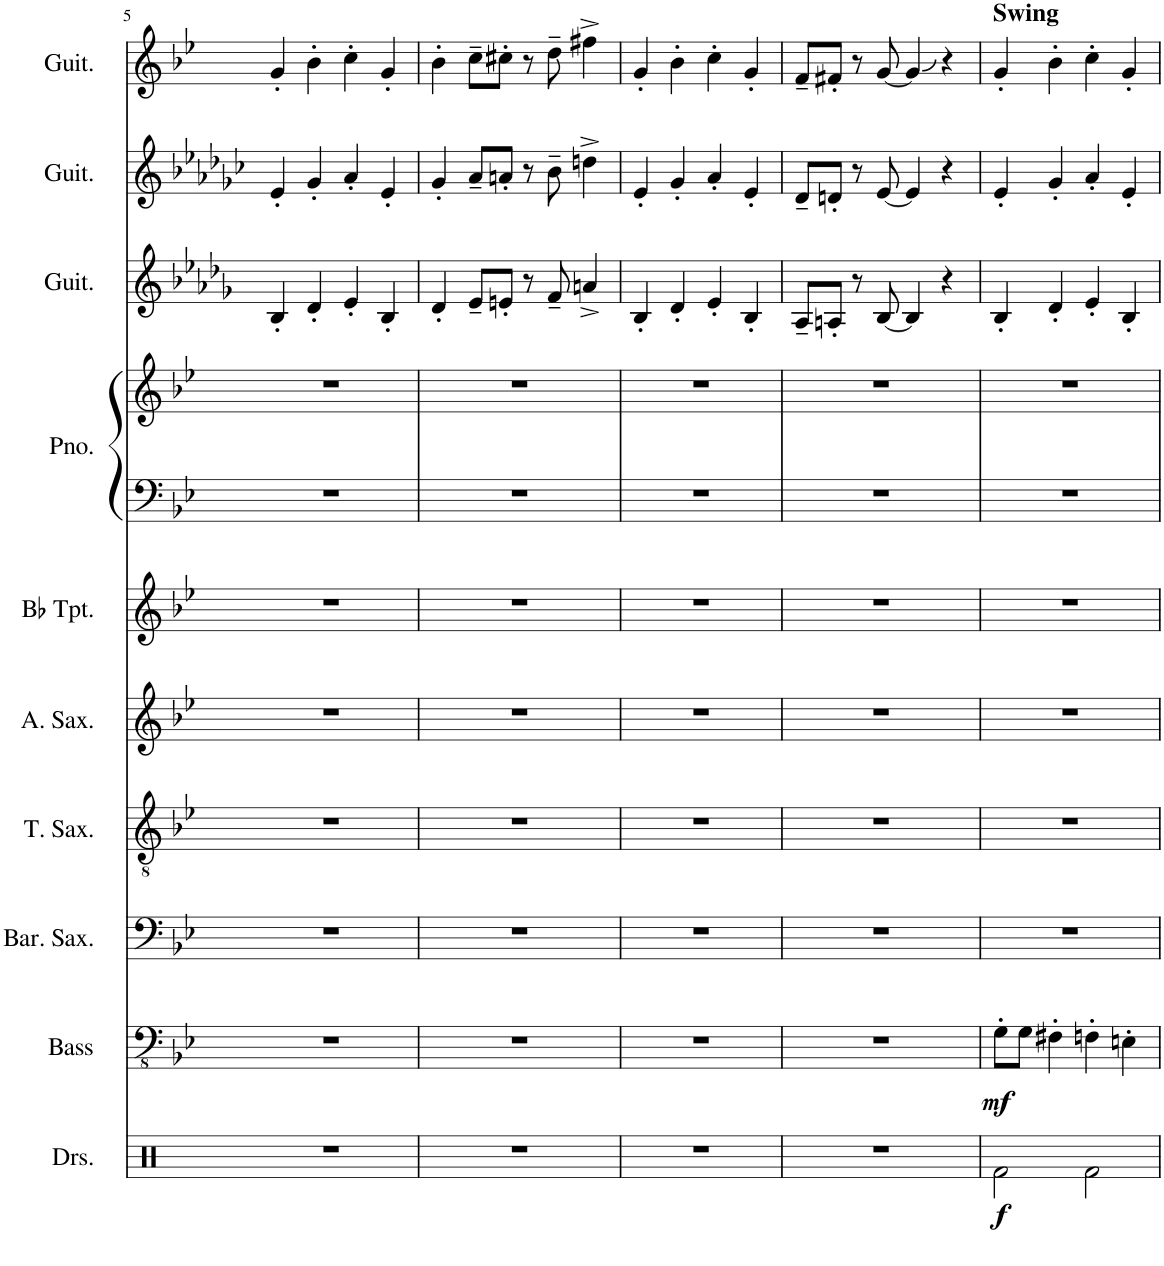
**kern	**dynam	**kern	**dynam	**kern	**kern	**kern	**kern	**kern	**kern	**kern	**kern	**kern
*part10	*part10	*part9	*part9	*part8	*part7	*part6	*part5	*part4	*part4	*part3	*part2	*part1
*staff11	*staff11	*staff10	*staff10	*staff9	*staff8	*staff7	*staff6	*staff5	*staff4	*staff3	*staff2	*staff1
*I"Drumset	*	*I"Acoustic Bass	*	*I"Baritone Saxophone	*I"Tenor Saxophone	*I"Alto Saxophone	*I"Bb Trumpet	*I"Piano	*	*I"Acoustic Guitar	*I"Acoustic Guitar	*I"Acoustic Guitar
*I'Drs.	*	*I'Bass	*	*I'Bar. Sax.	*I'T. Sax.	*I'A. Sax.	*I'Bb Tpt.	*I'Pno.	*	*I'Guit.	*I'Guit.	*I'Guit.
!!LO:PB:g=z
*clefX	*	*clefFv4	*	*clefF4	*clefGv2	*clefG2	*clefG2	*clefF4	*clefG2	*clefG2	*clefG2	*clefG2
*	*	*	*	*ITrd12c21	*ITrd8c14	*ITrd5c9	*ITrd1c2	*	*	*	*	*
*k[]	*	*k[b-e-]	*	*k[b-e-]	*k[b-e-]	*k[b-e-]	*k[b-e-]	*k[b-e-]	*k[b-e-]	*k[b-e-a-d-g-]	*k[b-e-a-d-g-c-]	*k[b-e-]
*M4/4	*	*M4/4	*	*M4/4	*M4/4	*M4/4	*M4/4	*M4/4	*M4/4	*M4/4	*M4/4	*M4/4
=5	=5	=5	=5	=5	=5	=5	=5	=5	=5	=5	=5	=5
1r	.	1r	.	1r	1r	1r	1r	1r	1r	4B-'/	4e-'/	4g'/
.	.	.	.	.	.	.	.	.	.	4d-'/	4g-'/	4b-'\
.	.	.	.	.	.	.	.	.	.	4e-'/	4a-'/	4cc'\
.	.	.	.	.	.	.	.	.	.	4B-'/	4e-'/	4g'/
=6	=6	=6	=6	=6	=6	=6	=6	=6	=6	=6	=6	=6
1r	.	1r	.	1r	1r	1r	1r	1r	1r	4d-'/	4g-'/	4b-'\
.	.	.	.	.	.	.	.	.	.	8e-~/L	8a-~/L	8cc~\L
.	.	.	.	.	.	.	.	.	.	8en'/J	8an'/J	8cc#X'\J
.	.	.	.	.	.	.	.	.	.	8r	8r	8r
.	.	.	.	.	.	.	.	.	.	8f~/	8b-~\	8dd~\
.	.	.	.	.	.	.	.	.	.	4an^/	4ddn^\	4ff#X^\
=7	=7	=7	=7	=7	=7	=7	=7	=7	=7	=7	=7	=7
1r	.	1r	.	1r	1r	1r	1r	1r	1r	4B-'/	4e-'/	4g'/
.	.	.	.	.	.	.	.	.	.	4d-'/	4g-'/	4b-'\
.	.	.	.	.	.	.	.	.	.	4e-'/	4a-'/	4cc'\
.	.	.	.	.	.	.	.	.	.	4B-'/	4e-'/	4g'/
=8	=8	=8	=8	=8	=8	=8	=8	=8	=8	=8	=8	=8
1r	.	1r	.	1r	1r	1r	1r	1r	1r	8A-~/L	8d-~/L	8f~/L
.	.	.	.	.	.	.	.	.	.	8An'/J	8dn'/J	8f#X'/J
.	.	.	.	.	.	.	.	.	.	8r	8r	8r
.	.	.	.	.	.	.	.	.	.	[8B-/	[8e-/	[8g/
.	.	.	.	.	.	.	.	.	.	4B-/]	4e-/]	4g/]
.	.	.	.	.	.	.	.	.	.	4r	4r	4r
=9	=9	=9	=9	=9	=9	=9	=9	=9	=9	=9	=9	=9
!	!	!	!	!	!	!	!	!	!	!	!	!LO:TX:a:B:t=Swing
!	!LO:DY:b	!	!LO:DY:b	!	!	!	!	!	!	!	!	!
2Rf\	f	8GG'\L	mf	1r	1r	1r	1r	1r	1r	4B-'/	4e-'/	4g'/
.	.	8GG\J	.	.	.	.	.	.	.	.	.	.
.	.	4FF#X'\	.	.	.	.	.	.	.	4d-'/	4g-'/	4b-'\
2Rf\	.	4FFn'\	.	.	.	.	.	.	.	4e-'/	4a-'/	4cc'\
.	.	4EEn'\	.	.	.	.	.	.	.	4B-'/	4e-'/	4g'/
=	=	=	=	=	=	=	=	=	=	=	=	=
*-	*-	*-	*-	*-	*-	*-	*-	*-	*-	*-	*-	*-
